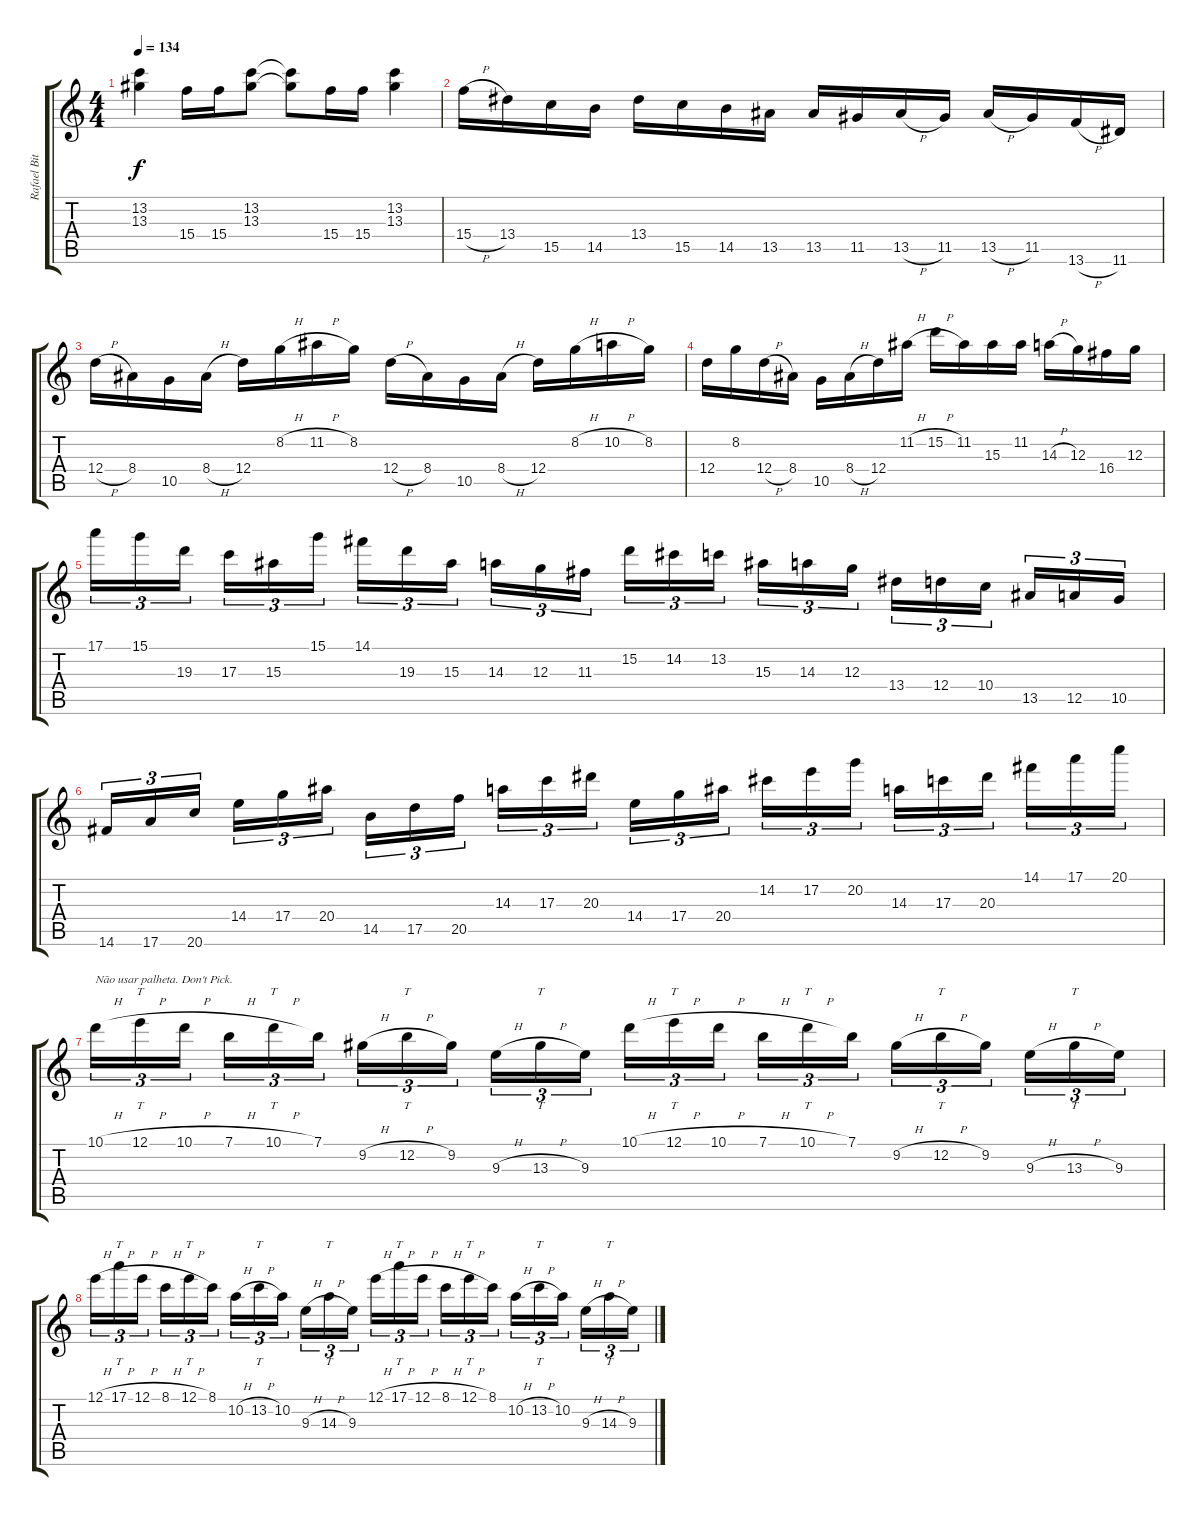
\track ("Rafael Bittencourt" "Rafael Bit") {instrument distortionguitar}
\staff {score tabs}
\tuning (E4 B3 G3 D3 A2 E2) {hide}
\ts (4 4)
\tempo 134
\clef g2
\ks c
(13.2 13.3).4{dy f} 15.4.16 15.4.16 (13.2 13.3).8 (13.2{t} 13.3{t}).8 15.4.16 15.4.16 (13.2 13.3).4 |
15.4{h}.16 13.4.16 15.5.16 14.5.16 13.4.16 15.5.16 14.5.16 13.5.16 13.5.16 11.5.16 13.5{h}.16 11.5.16 13.5{h}.16 11.5.16 13.6{h}.16 11.6.16 |
12.4{h}.16 8.4.16 10.5.16 8.4{h}.16 12.4.16 8.2{h}.16 11.2{h}.16 8.2.16 12.4{h}.16 8.4.16 10.5.16 8.4{h}.16 12.4.16 8.2{h}.16 10.2{h}.16 8.2.16 |
12.4.16 8.2.16 12.4{h}.16 8.4.16 10.5.16 8.4{h}.16 12.4.16 11.2{h}.16 15.2{h}.16 11.2.16 15.3.16 11.2.16 14.3{h}.16 12.3.16 16.4.16 12.3.16 |
17.1.16{tu (3 2)} 15.1.16{tu (3 2)} 19.3.16{tu (3 2)} 17.3.16{tu (3 2)} 15.3.16{tu (3 2)} 15.1.16{tu (3 2)} 14.1.16{tu (3 2)} 19.3.16{tu (3 2)} 15.3.16{tu (3 2)} 14.3.16{tu (3 2)} 12.3.16{tu (3 2)} 11.3.16{tu (3 2)} 15.2.16{tu (3 2)} 14.2.16{tu (3 2)} 13.2.16{tu (3 2)} 15.3.16{tu (3 2)} 14.3.16{tu (3 2)} 12.3.16{tu (3 2)} 13.4.16{tu (3 2)} 12.4.16{tu (3 2)} 10.4.16{tu (3 2)} 13.5.16{tu (3 2)} 12.5.16{tu (3 2)} 10.5.16{tu (3 2)} |
14.6.16{tu (3 2)} 17.6.16{tu (3 2)} 20.6.16{tu (3 2)} 14.4.16{tu (3 2)} 17.4.16{tu (3 2)} 20.4.16{tu (3 2)} 14.5.16{tu (3 2)} 17.5.16{tu (3 2)} 20.5.16{tu (3 2)} 14.3.16{tu (3 2)} 17.3.16{tu (3 2)} 20.3.16{tu (3 2)} 14.4.16{tu (3 2)} 17.4.16{tu (3 2)} 20.4.16{tu (3 2)} 14.2.16{tu (3 2)} 17.2.16{tu (3 2)} 20.2.16{tu (3 2)} 14.3.16{tu (3 2)} 17.3.16{tu (3 2)} 20.3.16{tu (3 2)} 14.1.16{tu (3 2)} 17.1.16{tu (3 2)} 20.1.16{tu (3 2)} |
10.1{h}.16{tu (3 2) txt "Não usar palheta. Don't Pick."} 12.1{h}.16{tt tu (3 2)} 10.1{h}.16{tu (3 2)} 7.1{h}.16{tu (3 2)} 10.1{h}.16{tt tu (3 2)} 7.1.16{tu (3 2)} 9.2{h}.16{tu (3 2)} 12.2{h}.16{tt tu (3 2)} 9.2.16{tu (3 2)} 9.3{h}.16{tu (3 2)} 13.3{h}.16{tt tu (3 2)} 9.3.16{tu (3 2)} 10.1{h}.16{tu (3 2)} 12.1{h}.16{tt tu (3 2)} 10.1{h}.16{tu (3 2)} 7.1{h}.16{tu (3 2)} 10.1{h}.16{tt tu (3 2)} 7.1.16{tu (3 2)} 9.2{h}.16{tu (3 2)} 12.2{h}.16{tt tu (3 2)} 9.2.16{tu (3 2)} 9.3{h}.16{tu (3 2)} 13.3{h}.16{tt tu (3 2)} 9.3.16{tu (3 2)} |
12.1{h}.16{tu (3 2)} 17.1{h}.16{tt tu (3 2)} 12.1{h}.16{tu (3 2)} 8.1{h}.16{tu (3 2)} 12.1{h}.16{tt tu (3 2)} 8.1.16{tu (3 2)} 10.2{h}.16{tu (3 2)} 13.2{h}.16{tt tu (3 2)} 10.2.16{tu (3 2)} 9.3{h}.16{tu (3 2)} 14.3{h}.16{tt tu (3 2)} 9.3.16{tu (3 2)} 12.1{h}.16{tu (3 2)} 17.1{h}.16{tt tu (3 2)} 12.1{h}.16{tu (3 2)} 8.1{h}.16{tu (3 2)} 12.1{h}.16{tt tu (3 2)} 8.1.16{tu (3 2)} 10.2{h}.16{tu (3 2)} 13.2{h}.16{tt tu (3 2)} 10.2.16{tu (3 2)} 9.3{h}.16{tu (3 2)} 14.3{h}.16{tt tu (3 2)} 9.3.16{tu (3 2)}
